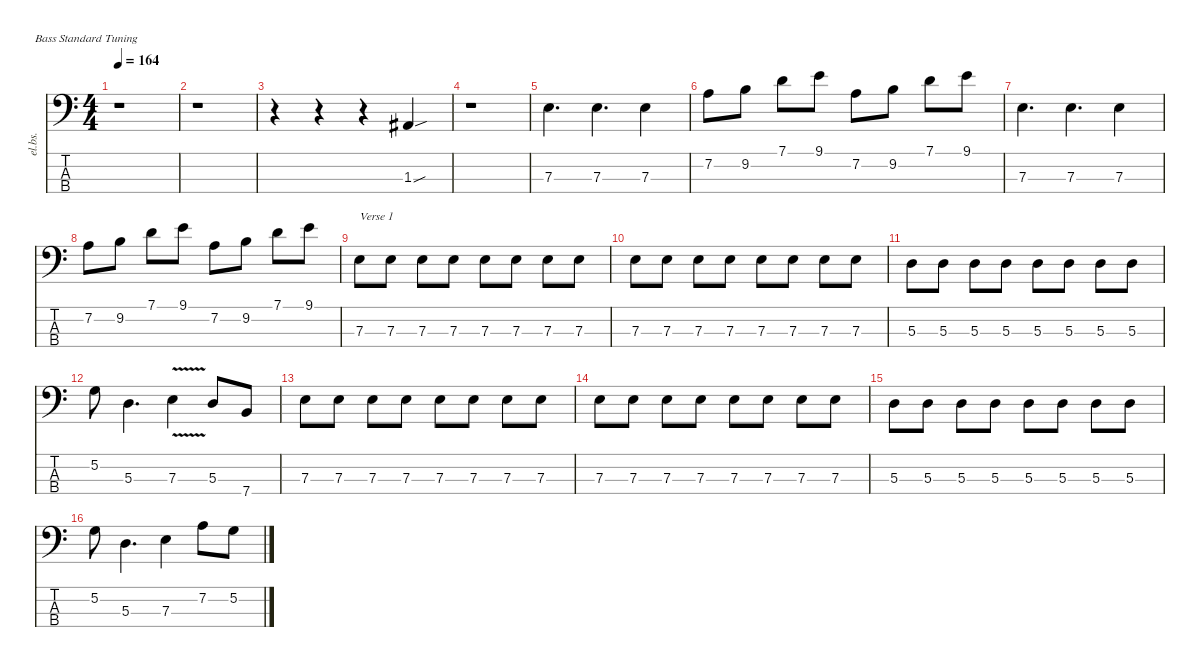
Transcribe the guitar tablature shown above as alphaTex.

\defaultSystemsLayout 4
\hideDynamics
\bracketExtendMode nobrackets
\track ("Bass" "el.bs.") {instrument electricbassfinger}
\staff {score tabs}
\tuning (G2 D2 A1 E1)
\ts (4 4)
\tempo 164
\clef f4
\ks c
r.1{dy f instrument electricbassfinger} |
r.1 |
r.4 r.4 r.4 1.3{sou acc #}.4 |
r.1 |
7.3.4{d} 7.3.4{d} 7.3.4 |
7.2.8 9.2.8 7.1.8 9.1.8 7.2.8 9.2.8 7.1.8 9.1.8 |
7.3.4{d} 7.3.4{d} 7.3.4 |
7.2.8 9.2.8 7.1.8 9.1.8 7.2.8 9.2.8 7.1.8 9.1.8 |
7.3.8{txt "Verse 1"} 7.3.8 7.3.8 7.3.8 7.3.8 7.3.8 7.3.8 7.3.8 |
7.3.8 7.3.8 7.3.8 7.3.8 7.3.8 7.3.8 7.3.8 7.3.8 |
5.3.8 5.3.8 5.3.8 5.3.8 5.3.8 5.3.8 5.3.8 5.3.8 |
5.2.8 5.3.4{d} 7.3{v}.4 5.3.8 7.4.8 |
7.3.8 7.3.8 7.3.8 7.3.8 7.3.8 7.3.8 7.3.8 7.3.8 |
7.3.8 7.3.8 7.3.8 7.3.8 7.3.8 7.3.8 7.3.8 7.3.8 |
5.3.8 5.3.8 5.3.8 5.3.8 5.3.8 5.3.8 5.3.8 5.3.8 |
5.2.8 5.3.4{d} 7.3.4 7.2.8 5.2.8
